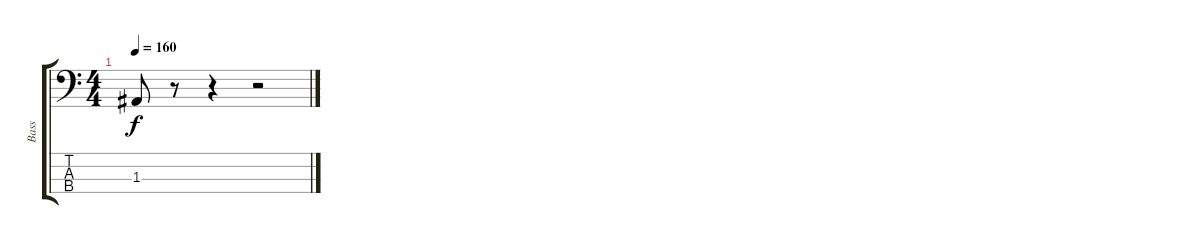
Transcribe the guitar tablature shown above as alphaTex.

\track ("Bass" "Bass") {instrument electricbassfinger}
\staff {score tabs}
\tuning (G2 D2 A1 E1) {hide}
\ts (4 4)
\tempo 160
\clef f4
\ks c
1.3.8{dy f} r.8 r.4 r.2
